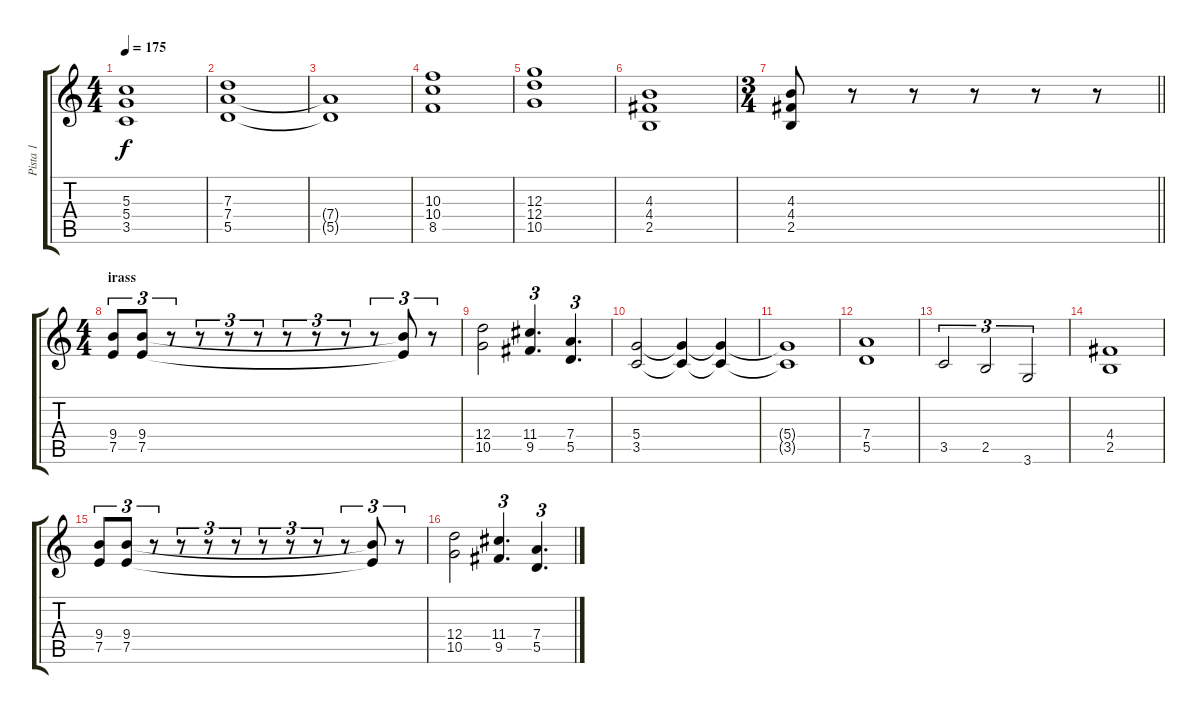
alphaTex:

\track ("Pista 1" "Pista 1") {instrument distortionguitar}
\staff {score tabs}
\tuning (E4 B3 G3 D3 A2 E2) {hide}
\ts (4 4)
\tempo 175
\clef g2
\ks c
(5.3 5.4 3.5).1{dy f} |
(7.3 7.4 5.5).1 |
(7.4{t} 5.5{t}).1 |
(10.3 10.4 8.5).1 |
(12.3 12.4 10.5).1 |
(4.3 4.4 2.5).1 |
\ts (3 4)
\barLineRight lightlight
(4.3 4.4 2.5).8 r.8 r.8 r.8 r.8 r.8 |
\ts (4 4)
\section ("" "irass")
(9.4 7.5).8{tu (3 2)} (9.4 7.5).8{tu (3 2)} r.8{tu (3 2)} r.8{tu (3 2)} r.8{tu (3 2)} r.8{tu (3 2)} r.8{tu (3 2)} r.8{tu (3 2)} r.8{tu (3 2)} r.8{tu (3 2)} (9.4{t} 7.5{t}).8{tu (3 2)} r.8{tu (3 2)} |
(12.4 10.5).2 (11.4 9.5).4{d tu (3 2)} (7.4 5.5).4{d tu (3 2)} |
(5.4 3.5).2 (5.4{t} 3.5{t}).4 (5.4{t} 3.5{t}).4 |
(5.4{t} 3.5{t}).1 |
(7.4 5.5).1 |
3.5.2{tu (3 2)} 2.5.2{tu (3 2)} 3.6.2{tu (3 2)} |
(4.4 2.5).1 |
(9.4 7.5).8{tu (3 2)} (9.4 7.5).8{tu (3 2)} r.8{tu (3 2)} r.8{tu (3 2)} r.8{tu (3 2)} r.8{tu (3 2)} r.8{tu (3 2)} r.8{tu (3 2)} r.8{tu (3 2)} r.8{tu (3 2)} (9.4{t} 7.5{t}).8{tu (3 2)} r.8{tu (3 2)} |
(12.4 10.5).2 (11.4 9.5).4{d tu (3 2)} (7.4 5.5).4{d tu (3 2)}
